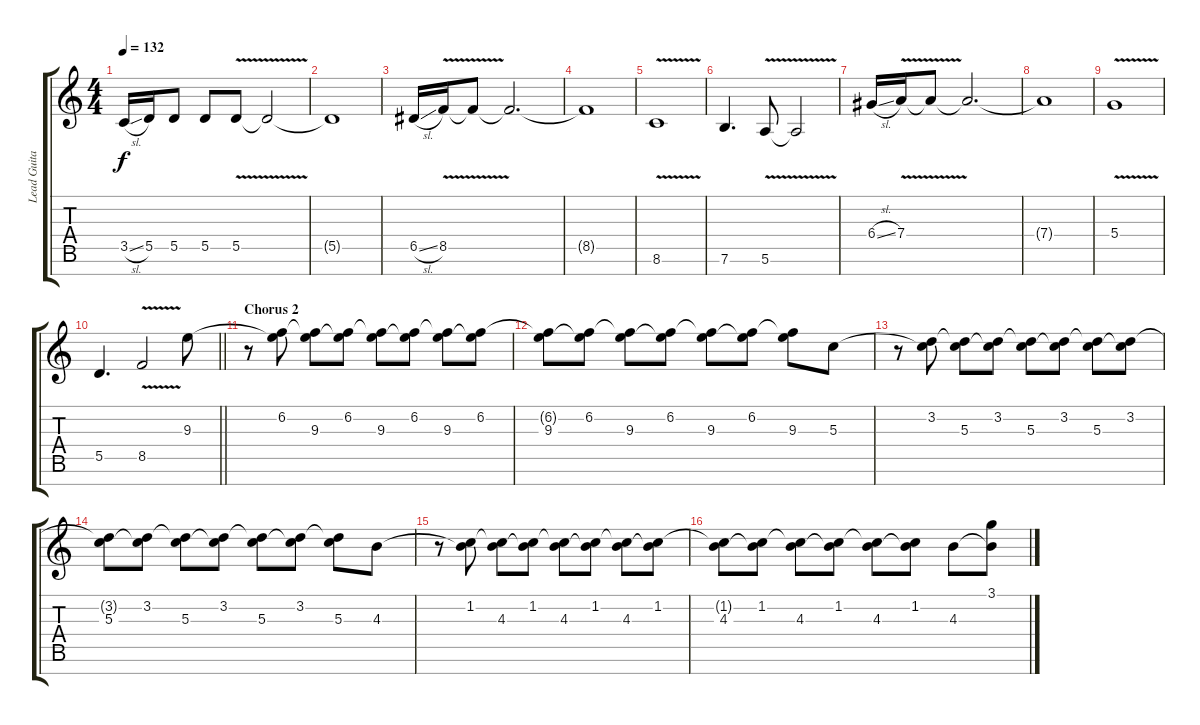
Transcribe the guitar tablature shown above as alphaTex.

\track ("Lead Guitar" "Lead Guita") {instrument distortionguitar}
\staff {score tabs}
\tuning (E4 B3 G3 D3 A2 E2 B1) {hide}
\ts (4 4)
\tempo 132
\clef g2
\ks aminor
3.5{sl}.16{dy f} 5.5.16 5.5.8 5.5.8 5.5{v}.8 5.5{t}.2 |
5.5{t}.1 |
6.5{sl}.16 8.5{v}.16 8.5{t}.8 8.5{t}.2{d} |
8.5{t}.1 |
8.6{v}.1 |
7.6.4{d} 5.6{v}.8 5.6{t}.2 |
6.4{sl}.16{volume 13 instrument distortionguitar} 7.4{v}.16 7.4{t}.8 7.4{t}.2{d} |
7.4{t}.1 |
5.4{v}.1 |
\barLineRight lightlight
5.5.4{d} 8.5{v}.2 9.3.8{volume 10} |
\section ("" "Chorus 2")
r.8 (6.2 9.3{t}).8 (6.2{t} 9.3).8 (6.2 9.3{t}).8 (6.2{t} 9.3).8 (6.2 9.3{t}).8 (6.2{t} 9.3).8 (6.2 9.3{t}).8 |
(6.2{t} 9.3).8 (6.2 9.3{t}).8 (6.2{t} 9.3).8 (6.2 9.3{t}).8 (6.2{t} 9.3).8 (6.2 9.3{t}).8 (6.2{t} 9.3).8 5.3.8 |
r.8 (3.2 5.3{t}).8 (3.2{t} 5.3).8 (3.2 5.3{t}).8 (3.2{t} 5.3).8 (3.2 5.3{t}).8 (3.2{t} 5.3).8 (3.2 5.3{t}).8 |
(3.2{t} 5.3).8 (3.2 5.3{t}).8 (3.2{t} 5.3).8 (3.2 5.3{t}).8 (3.2{t} 5.3).8 (3.2 5.3{t}).8 (3.2{t} 5.3).8 4.3.8 |
r.8 (1.2 4.3{t}).8 (1.2{t} 4.3).8 (1.2 4.3{t}).8 (1.2{t} 4.3).8 (1.2 4.3{t}).8 (1.2{t} 4.3).8 (1.2 4.3{t}).8 |
(1.2{t} 4.3).8 (1.2 4.3{t}).8 (1.2{t} 4.3).8 (1.2 4.3{t}).8 (1.2{t} 4.3).8 (1.2 4.3{t}).8 4.3.8 (3.1 4.3{t}).8
